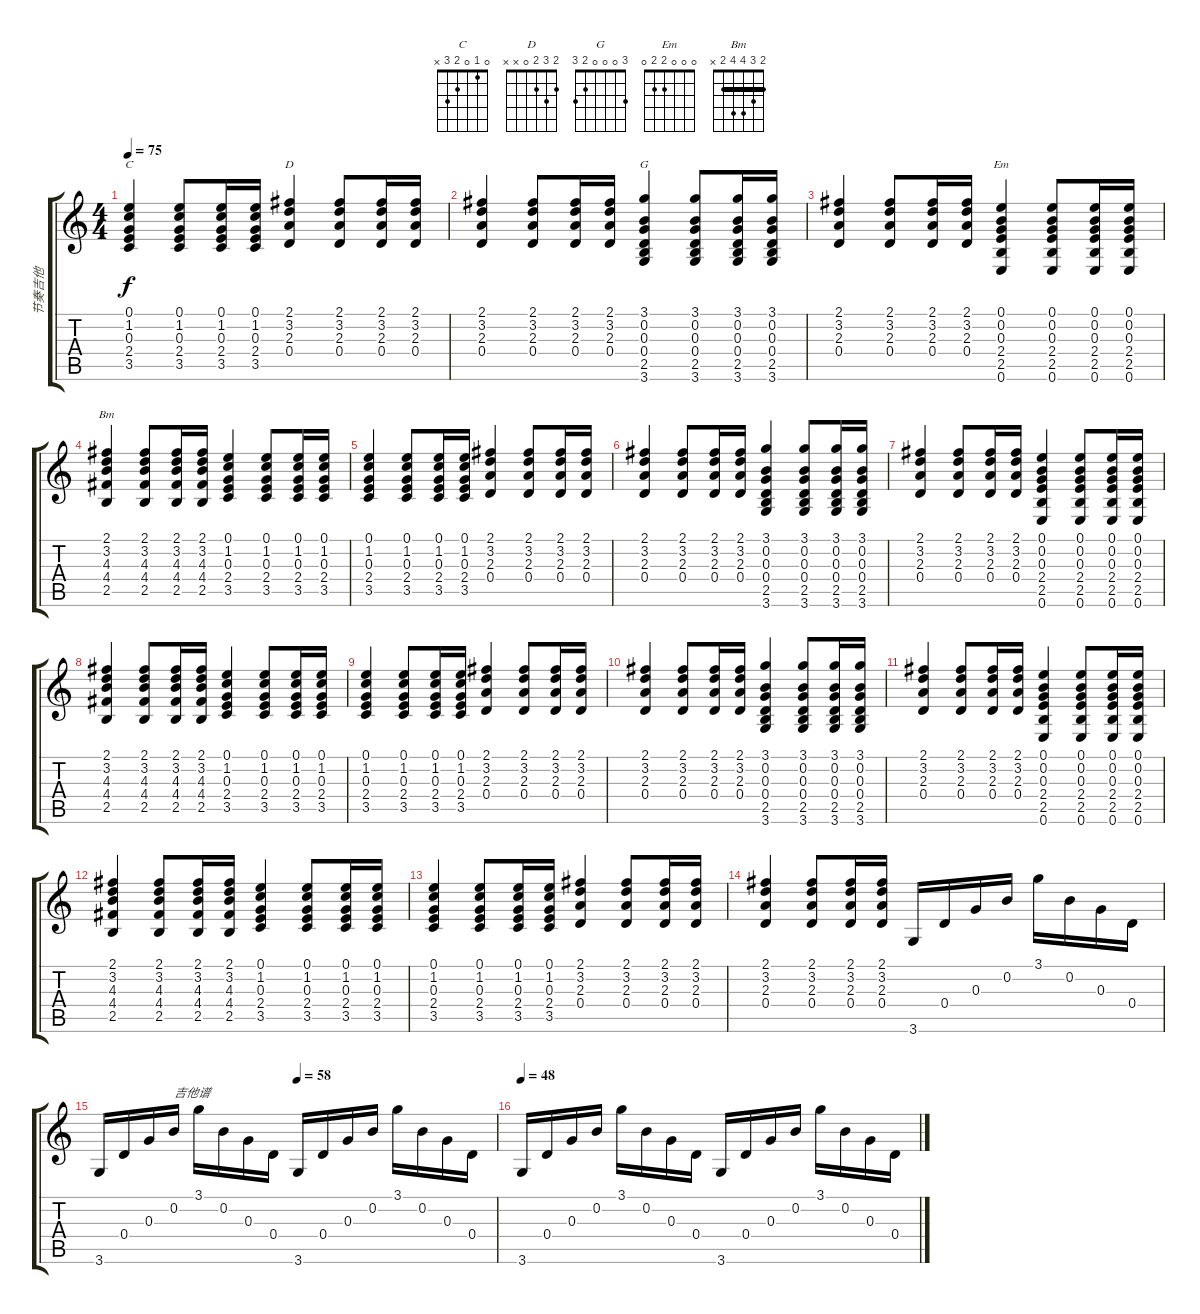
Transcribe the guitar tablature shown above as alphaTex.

\track ("节奏吉他" "节奏吉他") {instrument acousticguitarsteel}
\staff {score tabs}
\tuning (E4 B3 G3 D3 A2 E2) {hide}
\chord ("C" 0 1 0 2 3 x)
\chord ("D" 2 3 2 0 x x)
\chord ("G" 3 0 0 0 2 3)
\chord ("Em" 0 0 0 2 2 0)
\chord ("Bm" 2 3 4 4 2 x) {barre 2}
\ts (4 4)
\tempo 75
\clef g2
\ks c
(0.1 1.2 0.3 2.4 3.5).4{ch "C" dy f} (0.1 1.2 0.3 2.4 3.5).8 (0.1 1.2 0.3 2.4 3.5).16 (0.1 1.2 0.3 2.4 3.5).16 (2.1 3.2 2.3 0.4).4{ch "D"} (2.1 3.2 2.3 0.4).8 (2.1 3.2 2.3 0.4).16 (2.1 3.2 2.3 0.4).16 |
(2.1 3.2 2.3 0.4).4 (2.1 3.2 2.3 0.4).8 (2.1 3.2 2.3 0.4).16 (2.1 3.2 2.3 0.4).16 (3.1 0.2 0.3 0.4 2.5 3.6).4{ch "G"} (3.1 0.2 0.3 0.4 2.5 3.6).8 (3.1 0.2 0.3 0.4 2.5 3.6).16 (3.1 0.2 0.3 0.4 2.5 3.6).16 |
(2.1 3.2 2.3 0.4).4 (2.1 3.2 2.3 0.4).8 (2.1 3.2 2.3 0.4).16 (2.1 3.2 2.3 0.4).16 (0.1 0.2 0.3 2.4 2.5 0.6).4{ch "Em"} (0.1 0.2 0.3 2.4 2.5 0.6).8 (0.1 0.2 0.3 2.4 2.5 0.6).16 (0.1 0.2 0.3 2.4 2.5 0.6).16 |
(2.1 3.2 4.3 4.4 2.5).4{ch "Bm"} (2.1 3.2 4.3 4.4 2.5).8 (2.1 3.2 4.3 4.4 2.5).16 (2.1 3.2 4.3 4.4 2.5).16 (0.1 1.2 0.3 2.4 3.5).4 (0.1 1.2 0.3 2.4 3.5).8 (0.1 1.2 0.3 2.4 3.5).16 (0.1 1.2 0.3 2.4 3.5).16 |
(0.1 1.2 0.3 2.4 3.5).4 (0.1 1.2 0.3 2.4 3.5).8 (0.1 1.2 0.3 2.4 3.5).16 (0.1 1.2 0.3 2.4 3.5).16 (2.1 3.2 2.3 0.4).4 (2.1 3.2 2.3 0.4).8 (2.1 3.2 2.3 0.4).16 (2.1 3.2 2.3 0.4).16 |
(2.1 3.2 2.3 0.4).4 (2.1 3.2 2.3 0.4).8 (2.1 3.2 2.3 0.4).16 (2.1 3.2 2.3 0.4).16 (3.1 0.2 0.3 0.4 2.5 3.6).4 (3.1 0.2 0.3 0.4 2.5 3.6).8 (3.1 0.2 0.3 0.4 2.5 3.6).16 (3.1 0.2 0.3 0.4 2.5 3.6).16 |
(2.1 3.2 2.3 0.4).4 (2.1 3.2 2.3 0.4).8 (2.1 3.2 2.3 0.4).16 (2.1 3.2 2.3 0.4).16 (0.1 0.2 0.3 2.4 2.5 0.6).4 (0.1 0.2 0.3 2.4 2.5 0.6).8 (0.1 0.2 0.3 2.4 2.5 0.6).16 (0.1 0.2 0.3 2.4 2.5 0.6).16 |
(2.1 3.2 4.3 4.4 2.5).4 (2.1 3.2 4.3 4.4 2.5).8 (2.1 3.2 4.3 4.4 2.5).16 (2.1 3.2 4.3 4.4 2.5).16 (0.1 1.2 0.3 2.4 3.5).4 (0.1 1.2 0.3 2.4 3.5).8 (0.1 1.2 0.3 2.4 3.5).16 (0.1 1.2 0.3 2.4 3.5).16 |
(0.1 1.2 0.3 2.4 3.5).4 (0.1 1.2 0.3 2.4 3.5).8 (0.1 1.2 0.3 2.4 3.5).16 (0.1 1.2 0.3 2.4 3.5).16 (2.1 3.2 2.3 0.4).4 (2.1 3.2 2.3 0.4).8 (2.1 3.2 2.3 0.4).16 (2.1 3.2 2.3 0.4).16 |
(2.1 3.2 2.3 0.4).4 (2.1 3.2 2.3 0.4).8 (2.1 3.2 2.3 0.4).16 (2.1 3.2 2.3 0.4).16 (3.1 0.2 0.3 0.4 2.5 3.6).4 (3.1 0.2 0.3 0.4 2.5 3.6).8 (3.1 0.2 0.3 0.4 2.5 3.6).16 (3.1 0.2 0.3 0.4 2.5 3.6).16 |
(2.1 3.2 2.3 0.4).4 (2.1 3.2 2.3 0.4).8 (2.1 3.2 2.3 0.4).16 (2.1 3.2 2.3 0.4).16 (0.1 0.2 0.3 2.4 2.5 0.6).4 (0.1 0.2 0.3 2.4 2.5 0.6).8 (0.1 0.2 0.3 2.4 2.5 0.6).16 (0.1 0.2 0.3 2.4 2.5 0.6).16 |
(2.1 3.2 4.3 4.4 2.5).4 (2.1 3.2 4.3 4.4 2.5).8 (2.1 3.2 4.3 4.4 2.5).16 (2.1 3.2 4.3 4.4 2.5).16 (0.1 1.2 0.3 2.4 3.5).4 (0.1 1.2 0.3 2.4 3.5).8 (0.1 1.2 0.3 2.4 3.5).16 (0.1 1.2 0.3 2.4 3.5).16 |
(0.1 1.2 0.3 2.4 3.5).4 (0.1 1.2 0.3 2.4 3.5).8 (0.1 1.2 0.3 2.4 3.5).16 (0.1 1.2 0.3 2.4 3.5).16 (2.1 3.2 2.3 0.4).4 (2.1 3.2 2.3 0.4).8 (2.1 3.2 2.3 0.4).16 (2.1 3.2 2.3 0.4).16 |
(2.1 3.2 2.3 0.4).4 (2.1 3.2 2.3 0.4).8 (2.1 3.2 2.3 0.4).16 (2.1 3.2 2.3 0.4).16 3.6.16 0.4.16 0.3.16 0.2.16 3.1.16 0.2.16 0.3.16 0.4.16 |
\tempo (58 0.5)
3.6.16 0.4.16 0.3.16 0.2.16{txt "吉他谱"} 3.1.16 0.2.16 0.3.16 0.4.16 3.6.16 0.4.16 0.3.16 0.2.16 3.1.16 0.2.16 0.3.16 0.4.16 |
\tempo 48
3.6.16 0.4.16 0.3.16 0.2.16 3.1.16 0.2.16 0.3.16 0.4.16 3.6.16 0.4.16 0.3.16 0.2.16 3.1.16 0.2.16 0.3.16 0.4.16
